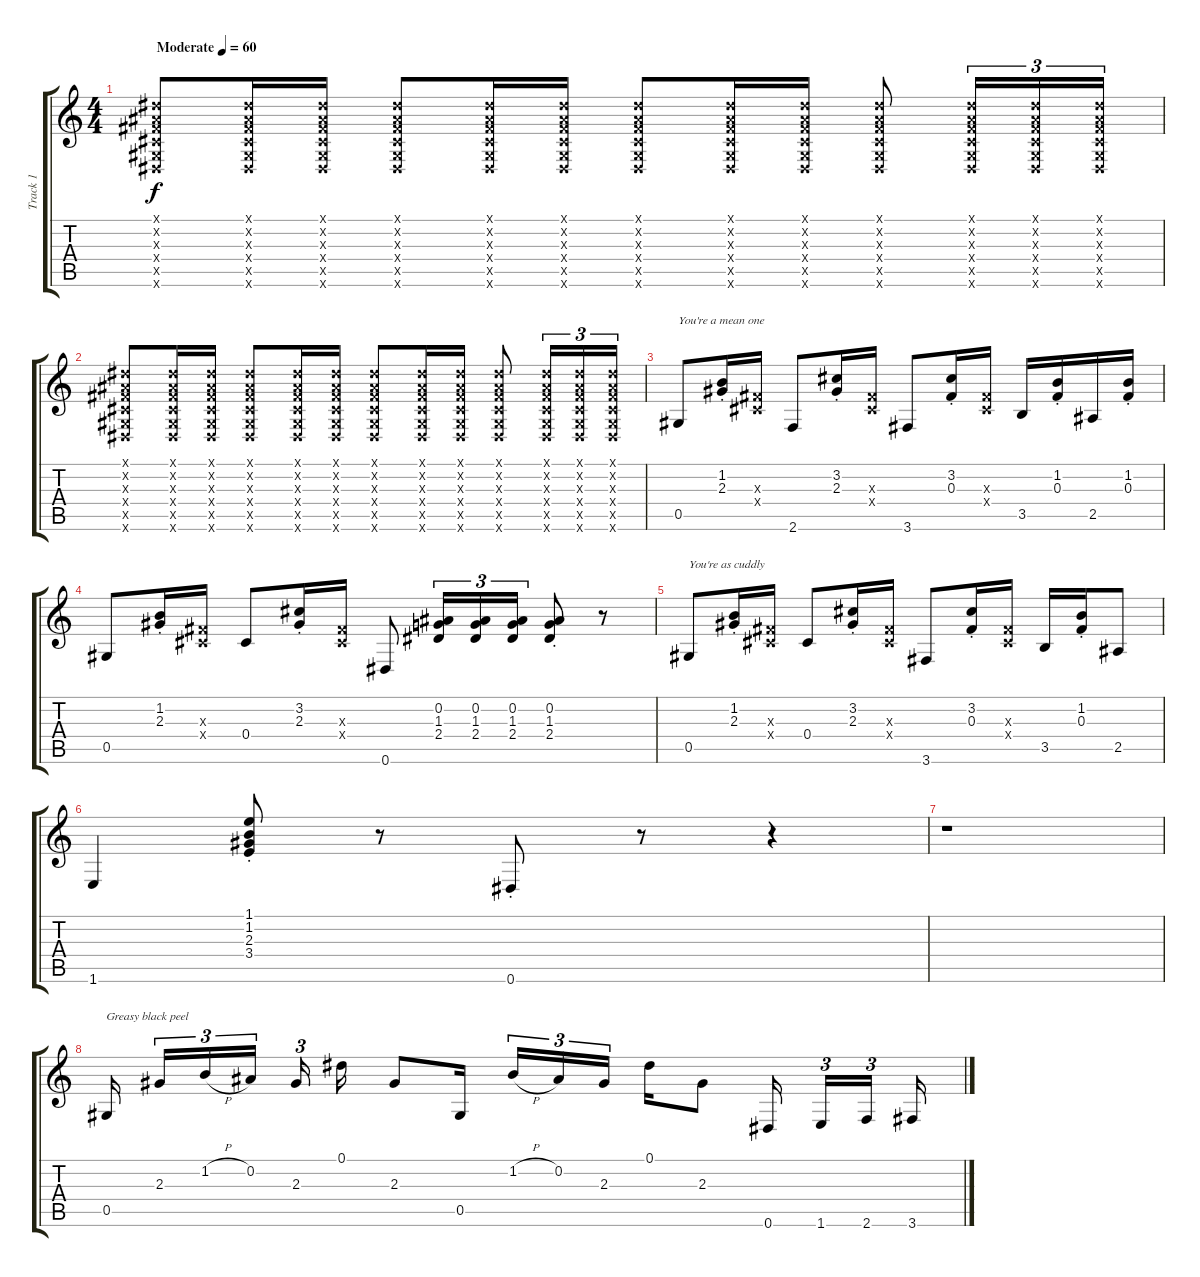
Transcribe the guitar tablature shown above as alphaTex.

\track ("Track 1" "Track 1") {instrument overdrivenguitar}
\staff {score tabs}
\tuning (Eb4 Bb3 Gb3 Db3 Ab2 Eb2) {hide}
\ts (4 4)
\tempo (60 "Moderate")
\clef g2
\ks c
(0.1{x} 0.2{x} 0.3{x} 0.4{x} 0.5{x} 0.6{x}).8{dy f instrument overdrivenguitar} (0.1{x} 0.2{x} 0.3{x} 0.4{x} 0.5{x} 0.6{x}).16 (0.1{x} 0.2{x} 0.3{x} 0.4{x} 0.5{x} 0.6{x}).16 (0.1{x} 0.2{x} 0.3{x} 0.4{x} 0.5{x} 0.6{x}).8 (0.1{x} 0.2{x} 0.3{x} 0.4{x} 0.5{x} 0.6{x}).16 (0.1{x} 0.2{x} 0.3{x} 0.4{x} 0.5{x} 0.6{x}).16 (0.1{x} 0.2{x} 0.3{x} 0.4{x} 0.5{x} 0.6{x}).8 (0.1{x} 0.2{x} 0.3{x} 0.4{x} 0.5{x} 0.6{x}).16 (0.1{x} 0.2{x} 0.3{x} 0.4{x} 0.5{x} 0.6{x}).16 (0.1{x} 0.2{x} 0.3{x} 0.4{x} 0.5{x} 0.6{x}).8 (0.1{x} 0.2{x} 0.3{x} 0.4{x} 0.5{x} 0.6{x}).16{tu (3 2)} (0.1{x} 0.2{x} 0.3{x} 0.4{x} 0.5{x} 0.6{x}).16{tu (3 2)} (0.1{x} 0.2{x} 0.3{x} 0.4{x} 0.5{x} 0.6{x}).16{tu (3 2)} |
(0.1{x} 0.2{x} 0.3{x} 0.4{x} 0.5{x} 0.6{x}).8 (0.1{x} 0.2{x} 0.3{x} 0.4{x} 0.5{x} 0.6{x}).16 (0.1{x} 0.2{x} 0.3{x} 0.4{x} 0.5{x} 0.6{x}).16 (0.1{x} 0.2{x} 0.3{x} 0.4{x} 0.5{x} 0.6{x}).8 (0.1{x} 0.2{x} 0.3{x} 0.4{x} 0.5{x} 0.6{x}).16 (0.1{x} 0.2{x} 0.3{x} 0.4{x} 0.5{x} 0.6{x}).16 (0.1{x} 0.2{x} 0.3{x} 0.4{x} 0.5{x} 0.6{x}).8 (0.1{x} 0.2{x} 0.3{x} 0.4{x} 0.5{x} 0.6{x}).16 (0.1{x} 0.2{x} 0.3{x} 0.4{x} 0.5{x} 0.6{x}).16 (0.1{x} 0.2{x} 0.3{x} 0.4{x} 0.5{x} 0.6{x}).8 (0.1{x} 0.2{x} 0.3{x} 0.4{x} 0.5{x} 0.6{x}).16{tu (3 2)} (0.1{x} 0.2{x} 0.3{x} 0.4{x} 0.5{x} 0.6{x}).16{tu (3 2)} (0.1{x} 0.2{x} 0.3{x} 0.4{x} 0.5{x} 0.6{x}).16{tu (3 2)} |
0.5.8{txt "You're a mean one"} (1.2{st} 2.3{st}).16 (0.3{x} 0.4{x}).16 2.6.8 (3.2{st} 2.3{st}).16 (0.3{x} 0.4{x}).16 3.6.8 (3.2{st} 0.3{st}).16 (0.3{x} 0.4{x}).16 3.5.16 (1.2{st} 0.3{st}).16 2.5.16 (1.2{st} 0.3{st}).16 |
0.5.8 (1.2{st} 2.3{st}).16 (0.3{x} 0.4{x}).16 0.4.8 (3.2{st} 2.3{st}).16 (0.3{x} 0.4{x}).16 0.6.8 (0.2 1.3 2.4).16{tu (3 2)} (0.2 1.3 2.4).16{tu (3 2)} (0.2 1.3 2.4).16{tu (3 2)} (0.2{st} 1.3{st} 2.4{st}).8 r.8 |
0.5.8{txt "You're as cuddly"} (1.2{st} 2.3{st}).16 (0.3{x} 0.4{x}).16 0.4.8 (3.2{st} 2.3{st}).16 (0.3{x} 0.4{x}).16 3.6.8 (3.2{st} 0.3{st}).16 (0.3{x} 0.4{x}).16 3.5.16 (1.2{st} 0.3{st}).16 2.5.8 |
1.6.4 (1.1{st} 1.2{st} 2.3{st} 3.4{st}).8 r.8 0.6{st}.8 r.8 r.4 |
r.1 |
0.5.16{txt "Greasy black peel" beam splitsecondary} 2.3.16{tu (3 2)} 1.2{h}.16{tu (3 2)} 0.2.16{tu (3 2) beam splitsecondary} 2.3.16{tu (3 2)} 0.1.16 2.3.8 0.5.16 1.2{h}.16{tu (3 2)} 0.2.16{tu (3 2)} 2.3.16{tu (3 2) beam splitsecondary} 0.1.16 2.3.8 0.6.16{beam splitsecondary} 1.6.16{tu (3 2)} 2.6.16{tu (3 2) beam splitsecondary} 3.6.16
